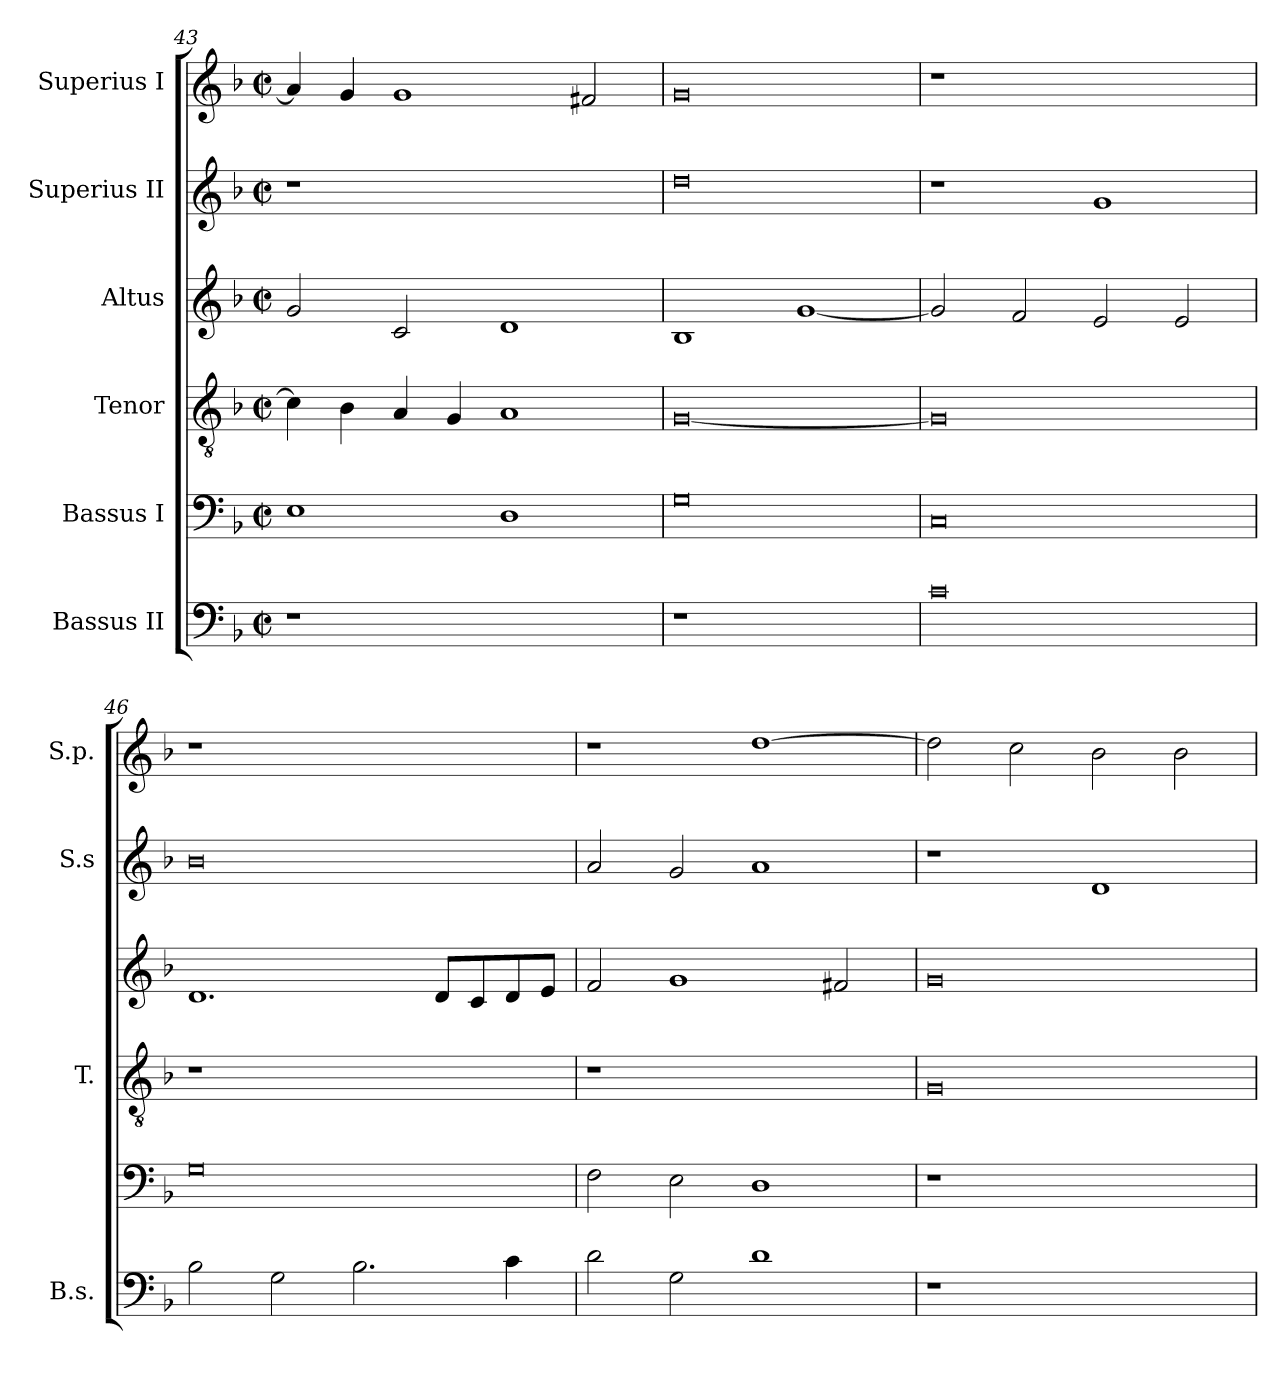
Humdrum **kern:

**kern	**kern	**kern	**kern	**kern	**kern
*part6	*part5	*part4	*part3	*part2	*part1
*staff6	*staff5	*staff4	*staff3	*staff2	*staff1
*I"Bassus II	*I"Bassus I	*I"Tenor	*I"Altus	*I"Superius II	*I"Superius I
*I'B.s.	*	*I'T.	*	*I'S.s	*I'S.p.
*clefF4	*clefF4	*clefGv2	*clefG2	*clefG2	*clefG2
*	*	*ITrd7c12	*	*	*
*k[b-]	*k[b-]	*k[b-]	*k[b-]	*k[b-]	*k[b-]
*F:	*F:	*F:	*F:	*F:	*F:
*M2/2	*M2/2	*M2/2	*M2/2	*M2/2	*M2/2
*met(c|)	*met(c|)	*met(c|)	*met(c|)	*met(c|)	*met(c|)
=43	=43	=43	=43	=43	=43
!LO:N:vis=1	!	!	!	!LO:N:vis=1	!
1r	1Ei	4Ci\]	2gi/	1r	4ai/]
.	.	4BB-i\	.	.	4gi/
.	.	4AAi/	2ci/	.	1gi
.	.	4GGi/	.	.	.
1ryy	1Di	1AAi	1di	1ryy	.
.	.	.	.	.	2f#Xi/
=44	=44	=44	=44	=44	=44
!LO:N:vis=1	!	!	!	!	!
1r	0Gi	[<0GGi	1B-i	0ddi	0gi
1ryy	.	.	[<1gi	.	.
=45	=45	=45	=45	=45	=45
!	!	!	!	!	!LO:N:vis=1
0ci	0Ci	0GGi]	2gi/]	1r	1r
.	.	.	2fi/	.	.
.	.	.	2ei/	1gi	1ryy
.	.	.	2ei/	.	.
=46	=46	=46	=46	=46	=46
!	!	!LO:N:vis=1	!	!	!LO:N:vis=1
2B-i\	0Gi	1r	1.di	0b-i	1r
2Gi\	.	.	.	.	.
2.B-i\	.	1ryy	.	.	1ryy
.	.	.	8di/L	.	.
.	.	.	8ci/	.	.
4ci\	.	.	8di/	.	.
.	.	.	8ei/J	.	.
!!LO:LB:g=z
=47	=47	=47	=47	=47	=47
!	!	!LO:N:vis=1	!	!	!
2di\	2Fi\	1r	2fi/	2ai/	1r
2Gi\	2Ei\	.	1gi	2gi/	.
1di	1Di	1ryy	.	1ai	[>1ddi
.	.	.	2f#Xi/	.	.
=48	=48	=48	=48	=48	=48
!LO:N:vis=1	!LO:N:vis=1	!	!	!	!
1r	1r	0GGi	0gi	1r	2ddi\]
.	.	.	.	.	2cci\
1ryy	1ryy	.	.	1di	2b-i\
.	.	.	.	.	2b-i\
=	=	=	=	=	=
*-	*-	*-	*-	*-	*-
